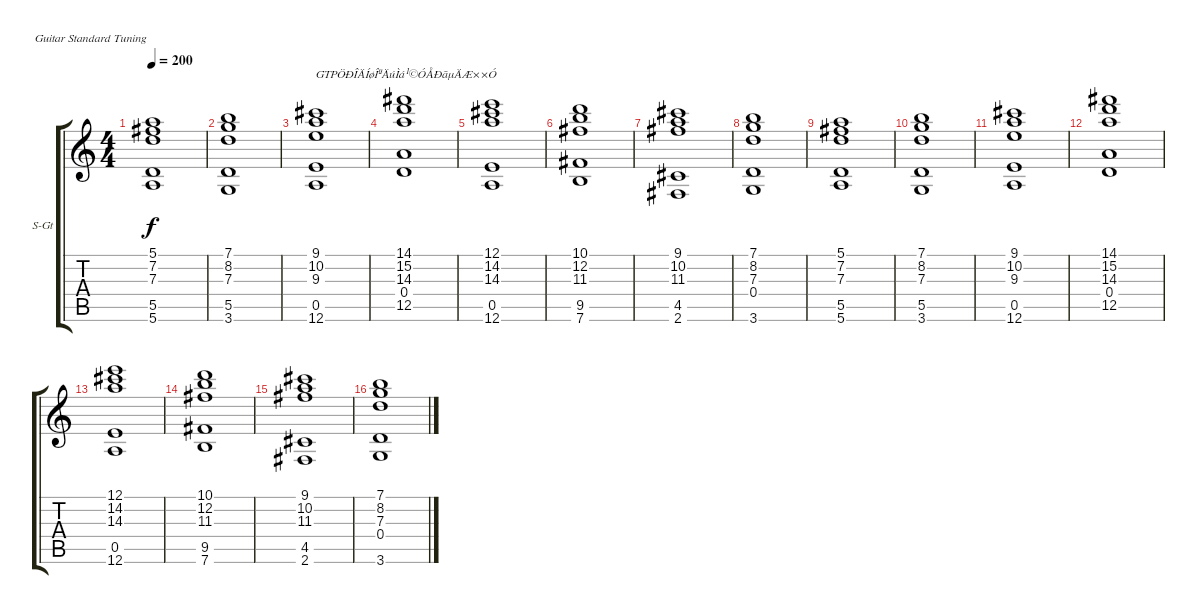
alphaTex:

\bracketExtendMode groupsimilarinstruments
\firstSystemTrackNameOrientation horizontal
\otherSystemsTrackNameOrientation horizontal
\track ("Orchestre" "S-Gt") {instrument stringensemble1}
\staff {score tabs}
\tuning (E4 B3 G3 D3 A2 E2)
\displaytranspose 12
\ts (4 4)
\tempo 200
\clef g2
\ks c
(5.1 7.2 7.3 5.5 5.6).1{dy f} |
(7.1 8.2 7.3 5.5 3.6).1 |
(9.1 10.2 9.3 0.5 12.6).1{txt "GTPÖÐÎÄÍøÎªÄúÌá¹©ÓÅÐãµÄÆ××Ó"} |
(14.1 15.2 14.3 0.4 12.5).1 |
(12.1 14.2 14.3 0.5 12.6).1 |
(10.1 12.2 11.3 9.5 7.6).1 |
(9.1 10.2 11.3 4.5 2.6).1 |
(7.1 8.2 7.3 0.4 3.6).1 |
(5.1 7.2 7.3 5.5 5.6).1 |
(7.1 8.2 7.3 5.5 3.6).1 |
(9.1 10.2 9.3 0.5 12.6).1 |
(14.1 15.2 14.3 0.4 12.5).1 |
(12.1 14.2 14.3 0.5 12.6).1 |
(10.1 12.2 11.3 9.5 7.6).1 |
(9.1 10.2 11.3 4.5 2.6).1 |
(7.1 8.2 7.3 0.4 3.6).1
